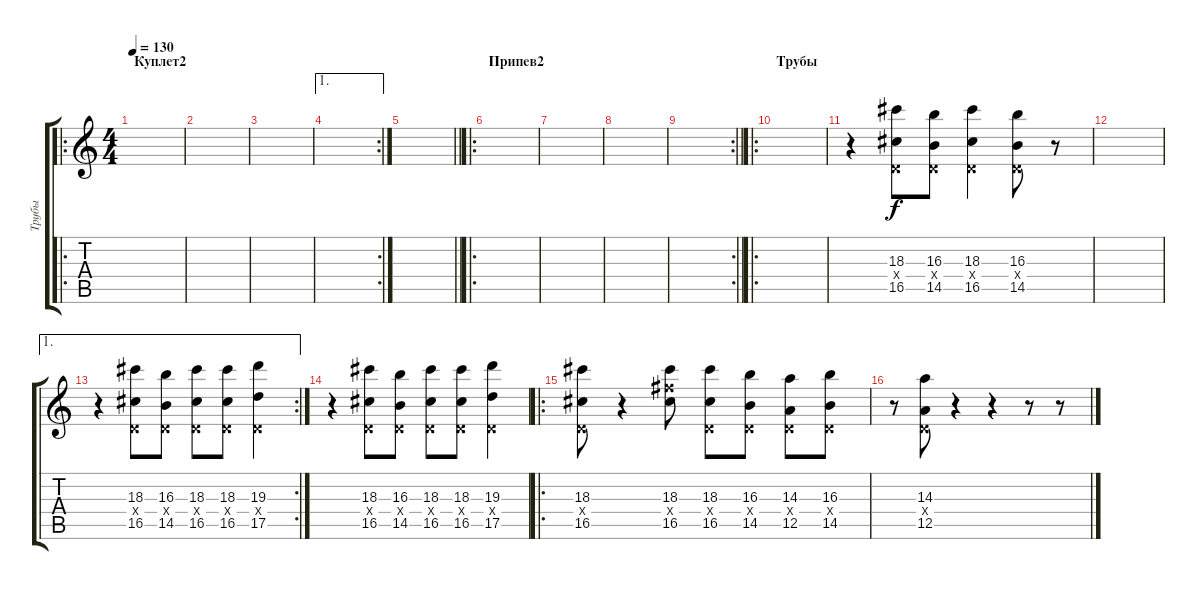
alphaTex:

\track ("Трубы" "Трубы") {instrument distortionguitar}
\staff {score tabs}
\tuning (E4 B3 G3 D3 A2 E2) {hide}
\ro
\ts (4 4)
\section ("" "Куплет2")
\tempo 130
\clef g2
\ks c
|
|
|
\ae 1
\rc 2
|
\barLineRight lightlight
|
\ro
\section ("" "Припев2")
|
|
|
\rc 2
\barLineRight lightlight
|
\ro
\section ("" "Трубы")
|
r.4 (18.3 0.4{x} 16.5).8 (16.3 0.4{x} 14.5).8 (18.3 0.4{x} 16.5).4 (16.3 0.4{x} 14.5).8 r.8 |
|
\ae 1
\rc 2
r.4 (18.3 0.4{x} 16.5).8 (16.3 0.4{x} 14.5).8 (18.3 0.4{x} 16.5).8 (18.3 0.4{x} 16.5).8 (19.3 0.4{x} 17.5).4 |
r.4 (18.3 0.4{x} 16.5).8 (16.3 0.4{x} 14.5).8 (18.3 0.4{x} 16.5).8 (18.3 0.4{x} 16.5).8 (19.3 0.4{x} 17.5).4 |
\ro
(18.3 0.4{x} 16.5).8 r.4 (18.3 16.4{x} 16.5).8 (18.3 0.4{x} 16.5).8 (16.3 0.4{x} 14.5).8 (14.3 0.4{x} 12.5).8 (16.3 0.4{x} 14.5).8 |
r.8 (14.3 0.4{x} 12.5).8 r.4 r.4 r.8 r.8
